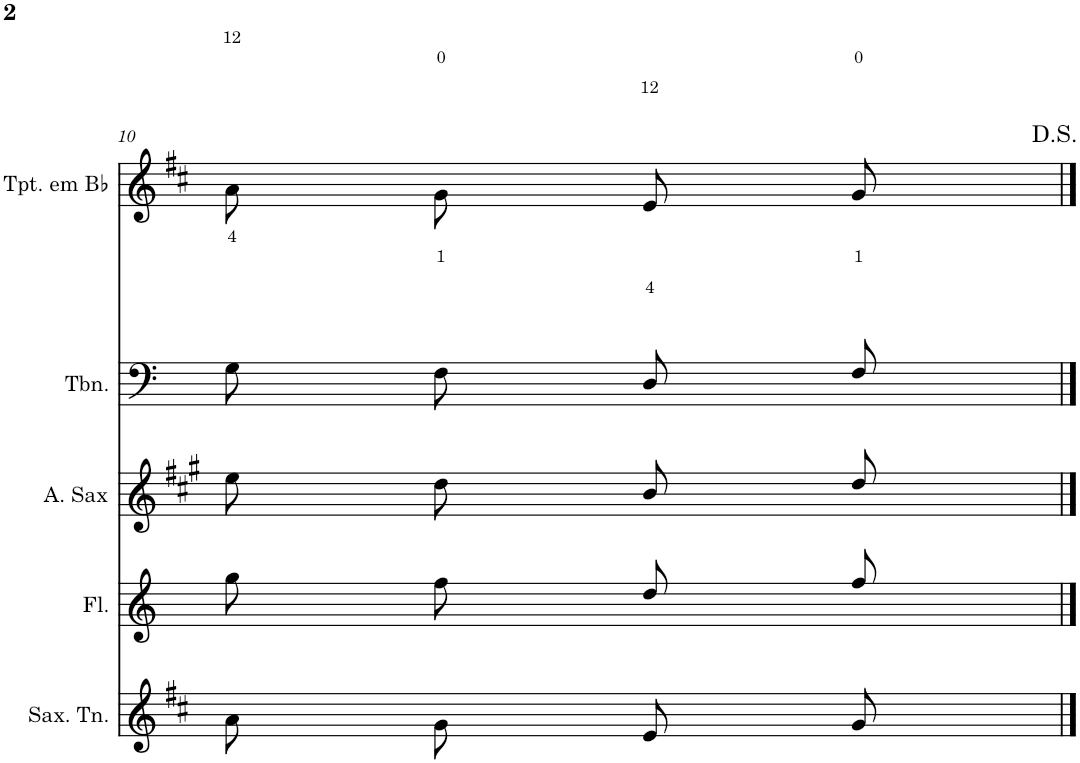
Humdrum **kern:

**kern	**kern	**kern	**kern	**kern
*part5	*part4	*part3	*part2	*part1
*staff5	*staff4	*staff3	*staff2	*staff1
*I"Saxofone Tenor	*I"Flauta Transversal	*I"Saxofone Alto	*I"Trombone	*I"Trompete em Bb
*I'Sax. Tn.	*I'Fl.	*	*I'Tbn.	*I'Tpt. em Bb
!!LO:PB:g=z
*clefG2	*clefG2	*clefG2	*clefF4	*clefG2
*Trd8c14	*	*Trd5c9	*	*Trd1c2
*k[f#c#]	*k[]	*k[f#c#g#]	*k[]	*k[f#c#]
*M2/4	*M2/4	*M2/4	*M2/4	*M2/4
=10	=10	=10	=10	=10
8a\L	8gg\L	8ee\L	8G\L	8a\L
8g\J	8ff\J	8dd\J	8F\J	8g\J
8e/L	8dd/L	8b/L	8D/L	8e/L
8g/J	8ff/J	8dd/J	8F/J	8g/J
==	==	==	==	==
*-	*-	*-	*-	*-
